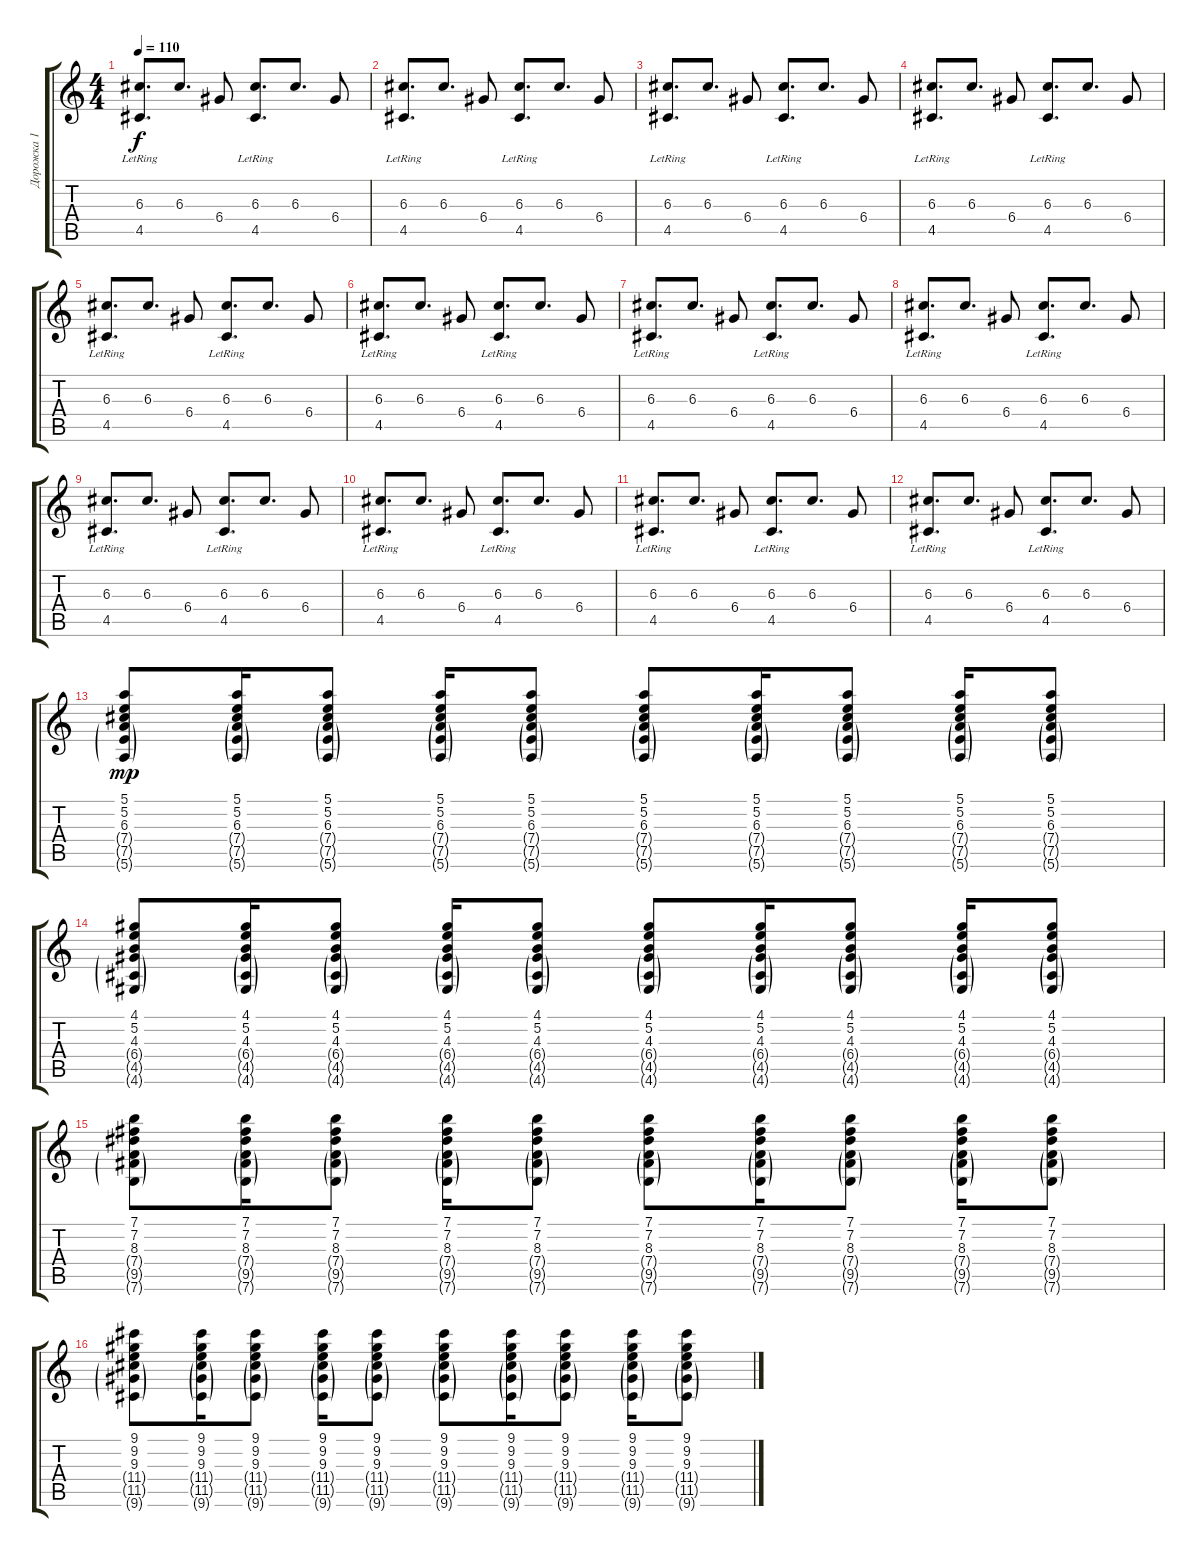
\track ("Дорожка 1" "Дорожка 1") {instrument electricguitarjazz}
\staff {score tabs}
\tuning (E4 B3 G3 D3 A2 E2) {hide}
\ts (4 4)
\tempo 110
\clef g2
\ks c
(6.3 4.5{lr}).8{d dy f} 6.3.8{d} 6.4.8 (6.3 4.5{lr}).8{d} 6.3.8{d} 6.4.8 |
(6.3 4.5{lr}).8{d} 6.3.8{d} 6.4.8 (6.3 4.5{lr}).8{d} 6.3.8{d} 6.4.8 |
(6.3 4.5{lr}).8{d} 6.3.8{d} 6.4.8 (6.3 4.5{lr}).8{d} 6.3.8{d} 6.4.8 |
(6.3 4.5{lr}).8{d} 6.3.8{d} 6.4.8 (6.3 4.5{lr}).8{d} 6.3.8{d} 6.4.8 |
(6.3 4.5{lr}).8{d} 6.3.8{d} 6.4.8 (6.3 4.5{lr}).8{d} 6.3.8{d} 6.4.8 |
(6.3 4.5{lr}).8{d} 6.3.8{d} 6.4.8 (6.3 4.5{lr}).8{d} 6.3.8{d} 6.4.8 |
(6.3 4.5{lr}).8{d} 6.3.8{d} 6.4.8 (6.3 4.5{lr}).8{d} 6.3.8{d} 6.4.8 |
(6.3 4.5{lr}).8{d} 6.3.8{d} 6.4.8 (6.3 4.5{lr}).8{d} 6.3.8{d} 6.4.8 |
(6.3 4.5{lr}).8{d} 6.3.8{d} 6.4.8 (6.3 4.5{lr}).8{d} 6.3.8{d} 6.4.8 |
(6.3 4.5{lr}).8{d} 6.3.8{d} 6.4.8 (6.3 4.5{lr}).8{d} 6.3.8{d} 6.4.8 |
(6.3 4.5{lr}).8{d} 6.3.8{d} 6.4.8 (6.3 4.5{lr}).8{d} 6.3.8{d} 6.4.8 |
(6.3 4.5{lr}).8{d} 6.3.8{d} 6.4.8 (6.3 4.5{lr}).8{d} 6.3.8{d} 6.4.8 |
(5.1 5.2 6.3 7.4{g} 7.5{g} 5.6{g}).8{dy mp} (5.1 5.2 6.3 7.4{g} 7.5{g} 5.6{g}).16 (5.1 5.2 6.3 7.4{g} 7.5{g} 5.6{g}).8 (5.1 5.2 6.3 7.4{g} 7.5{g} 5.6{g}).16 (5.1 5.2 6.3 7.4{g} 7.5{g} 5.6{g}).8 (5.1 5.2 6.3 7.4{g} 7.5{g} 5.6{g}).8 (5.1 5.2 6.3 7.4{g} 7.5{g} 5.6{g}).16 (5.1 5.2 6.3 7.4{g} 7.5{g} 5.6{g}).8 (5.1 5.2 6.3 7.4{g} 7.5{g} 5.6{g}).16 (5.1 5.2 6.3 7.4{g} 7.5{g} 5.6{g}).8 |
(4.1 5.2 4.3 6.4{g} 4.5{g} 4.6{g}).8 (4.1 5.2 4.3 6.4{g} 4.5{g} 4.6{g}).16 (4.1 5.2 4.3 6.4{g} 4.5{g} 4.6{g}).8 (4.1 5.2 4.3 6.4{g} 4.5{g} 4.6{g}).16 (4.1 5.2 4.3 6.4{g} 4.5{g} 4.6{g}).8 (4.1 5.2 4.3 6.4{g} 4.5{g} 4.6{g}).8 (4.1 5.2 4.3 6.4{g} 4.5{g} 4.6{g}).16 (4.1 5.2 4.3 6.4{g} 4.5{g} 4.6{g}).8 (4.1 5.2 4.3 6.4{g} 4.5{g} 4.6{g}).16 (4.1 5.2 4.3 6.4{g} 4.5{g} 4.6{g}).8 |
(7.1 7.2 8.3 7.4{g} 9.5{g} 7.6{g}).8 (7.1 7.2 8.3 7.4{g} 9.5{g} 7.6{g}).16 (7.1 7.2 8.3 7.4{g} 9.5{g} 7.6{g}).8 (7.1 7.2 8.3 7.4{g} 9.5{g} 7.6{g}).16 (7.1 7.2 8.3 7.4{g} 9.5{g} 7.6{g}).8 (7.1 7.2 8.3 7.4{g} 9.5{g} 7.6{g}).8 (7.1 7.2 8.3 7.4{g} 9.5{g} 7.6{g}).16 (7.1 7.2 8.3 7.4{g} 9.5{g} 7.6{g}).8 (7.1 7.2 8.3 7.4{g} 9.5{g} 7.6{g}).16 (7.1 7.2 8.3 7.4{g} 9.5{g} 7.6{g}).8 |
(9.1 9.2 9.3 11.4{g} 11.5{g} 9.6{g}).8 (9.1 9.2 9.3 11.4{g} 11.5{g} 9.6{g}).16 (9.1 9.2 9.3 11.4{g} 11.5{g} 9.6{g}).8 (9.1 9.2 9.3 11.4{g} 11.5{g} 9.6{g}).16 (9.1 9.2 9.3 11.4{g} 11.5{g} 9.6{g}).8 (9.1 9.2 9.3 11.4{g} 11.5{g} 9.6{g}).8 (9.1 9.2 9.3 11.4{g} 11.5{g} 9.6{g}).16 (9.1 9.2 9.3 11.4{g} 11.5{g} 9.6{g}).8 (9.1 9.2 9.3 11.4{g} 11.5{g} 9.6{g}).16 (9.1 9.2 9.3 11.4{g} 11.5{g} 9.6{g}).8
